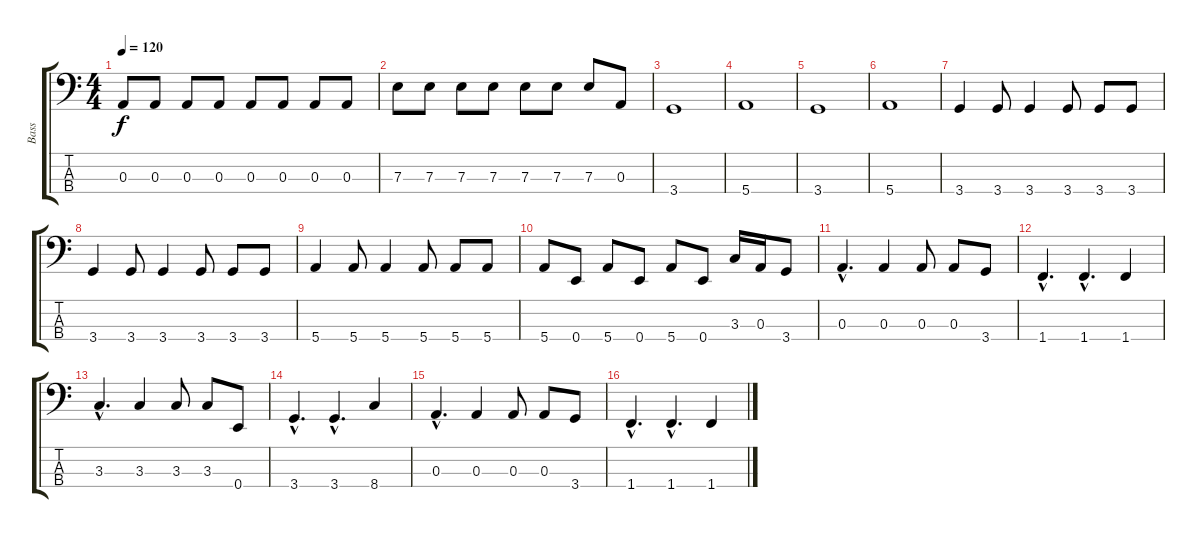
\track ("Bass" "Bass") {instrument electricbassfinger}
\staff {score tabs}
\tuning (G2 D2 A1 E1) {hide}
\ts (4 4)
\tempo 120
\clef f4
\ks c
0.3.8{dy f} 0.3.8 0.3.8 0.3.8 0.3.8 0.3.8 0.3.8 0.3.8 |
7.3.8 7.3.8 7.3.8 7.3.8 7.3.8 7.3.8 7.3.8 0.3.8 |
3.4.1 |
5.4.1 |
3.4.1 |
5.4.1 |
3.4.4 3.4.8 3.4.4 3.4.8 3.4.8 3.4.8 |
3.4.4 3.4.8 3.4.4 3.4.8 3.4.8 3.4.8 |
5.4.4 5.4.8 5.4.4 5.4.8 5.4.8 5.4.8 |
5.4.8 0.4.8 5.4.8 0.4.8 5.4.8 0.4.8 3.3.16 0.3.16 3.4.8 |
0.3{hac}.4{d} 0.3.4 0.3.8 0.3.8 3.4.8 |
1.4{hac}.4{d} 1.4{hac}.4{d} 1.4.4 |
3.3{hac}.4{d} 3.3.4 3.3.8 3.3.8 0.4.8 |
3.4{hac}.4{d} 3.4{hac}.4{d} 8.4.4 |
0.3{hac}.4{d} 0.3.4 0.3.8 0.3.8 3.4.8 |
1.4{hac}.4{d} 1.4{hac}.4{d} 1.4.4
